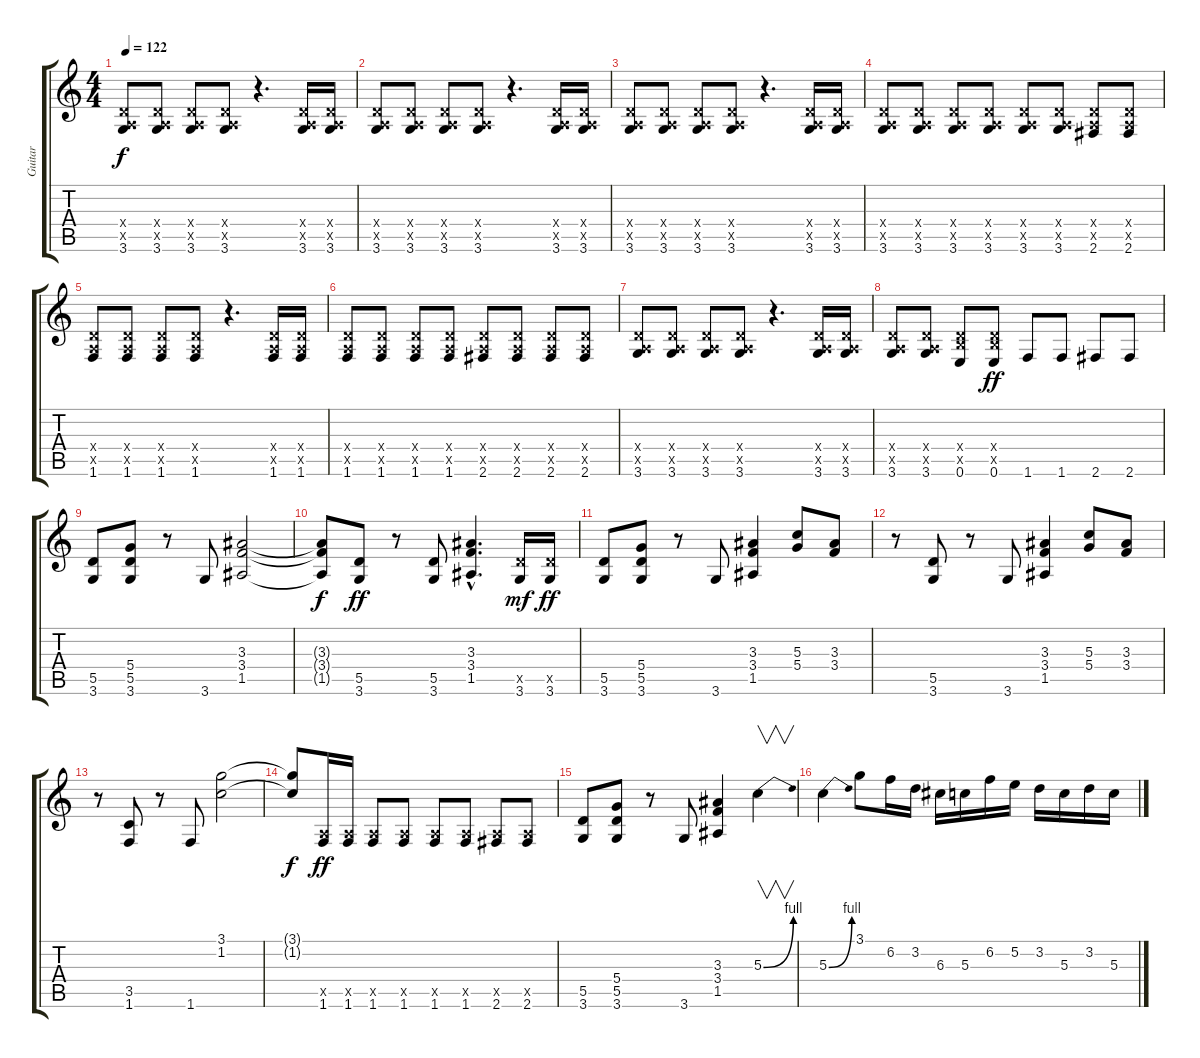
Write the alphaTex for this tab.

\track ("Guitar" "Guitar") {instrument distortionguitar}
\staff {score tabs}
\tuning (E4 B3 G3 D3 A2 E2) {hide}
\ts (4 4)
\tempo 122
\clef g2
\ks c
(0.4{x} 0.5{x} 3.6).8{dy f} (0.4{x} 0.5{x} 3.6).8 (0.4{x} 0.5{x} 3.6).8 (0.4{x} 0.5{x} 3.6).8 r.4{d} (0.4{x} 0.5{x} 3.6).16 (0.4{x} 0.5{x} 3.6).16 |
(0.4{x} 0.5{x} 3.6).8 (0.4{x} 0.5{x} 3.6).8 (0.4{x} 0.5{x} 3.6).8 (0.4{x} 0.5{x} 3.6).8 r.4{d} (0.4{x} 0.5{x} 3.6).16 (0.4{x} 0.5{x} 3.6).16 |
(0.4{x} 0.5{x} 3.6).8 (0.4{x} 0.5{x} 3.6).8 (0.4{x} 0.5{x} 3.6).8 (0.4{x} 0.5{x} 3.6).8 r.4{d} (0.4{x} 0.5{x} 3.6).16 (0.4{x} 0.5{x} 3.6).16 |
(0.4{x} 0.5{x} 3.6).8 (0.4{x} 0.5{x} 3.6).8 (0.4{x} 0.5{x} 3.6).8 (0.4{x} 0.5{x} 3.6).8 (0.4{x} 0.5{x} 3.6).8 (0.4{x} 0.5{x} 3.6).8 (0.4{x} 0.5{x} 2.6).8 (0.4{x} 0.5{x} 2.6).8 |
(0.4{x} 0.5{x} 1.6).8 (0.4{x} 0.5{x} 1.6).8 (0.4{x} 0.5{x} 1.6).8 (0.4{x} 0.5{x} 1.6).8 r.4{d} (0.4{x} 0.5{x} 1.6).16 (0.4{x} 0.5{x} 1.6).16 |
(0.4{x} 0.5{x} 1.6).8 (0.4{x} 0.5{x} 1.6).8 (0.4{x} 0.5{x} 1.6).8 (0.4{x} 0.5{x} 1.6).8 (0.4{x} 0.5{x} 2.6).8 (0.4{x} 0.5{x} 2.6).8 (0.4{x} 0.5{x} 2.6).8 (0.4{x} 0.5{x} 2.6).8 |
(0.4{x} 0.5{x} 3.6).8 (0.4{x} 0.5{x} 3.6).8 (0.4{x} 0.5{x} 3.6).8 (0.4{x} 0.5{x} 3.6).8 r.4{d} (0.4{x} 0.5{x} 3.6).16 (0.4{x} 0.5{x} 3.6).16 |
(0.4{x} 0.5{x} 3.6).8 (0.4{x} 0.5{x} 3.6).8 (0.4{x} 2.5{x} 0.6).8 (0.4{x} 2.5{x} 0.6).8{dy ff} 1.6.8 1.6.8 2.6.8 2.6.8 |
(5.5 3.6).8 (5.4 5.5 3.6).8 r.8 3.6.8 (3.3 3.4 1.5).2 |
(3.3{t} 3.4{t} 1.5{t}).8{dy f} (5.5 3.6).8{dy ff} r.8 (5.5 3.6).8 (3.3{hac} 3.4{hac} 1.5{hac}).4{d} (5.5{x} 3.6).16{dy mf} (5.5{x} 3.6).16{dy ff} |
(5.5 3.6).8 (5.4 5.5 3.6).8 r.8 3.6.8 (3.3 3.4 1.5).4 (5.3 5.4).8 (3.3 3.4).8 |
r.8 (5.5 3.6).8 r.8 3.6.8 (3.3 3.4 1.5).4 (5.3 5.4).8 (3.3 3.4).8 |
r.8 (3.5 1.6).8 r.8 1.6.8 (3.1 1.2).2 |
(3.1{t} 1.2{t}).8{dy f} (0.5{x} 1.6).16{dy ff} (0.5{x} 1.6).16 (0.5{x} 1.6).8 (0.5{x} 1.6).8 (0.5{x} 1.6).8 (0.5{x} 1.6).8 (0.5{x} 2.6).8 (0.5{x} 2.6).8 |
(5.5 3.6).8 (5.4 5.5 3.6).8 r.8 3.6.8 (3.3 3.4 1.5).4 5.3{be (bend 0 0 60 4)}.4{v} |
5.3{be (bend 0 0 60 4)}.4 3.1.8 6.2.16 3.2.16 6.3.16 5.3.16 6.2.16 5.2.16 3.2.16 5.3.16 3.2.16 5.3.16
